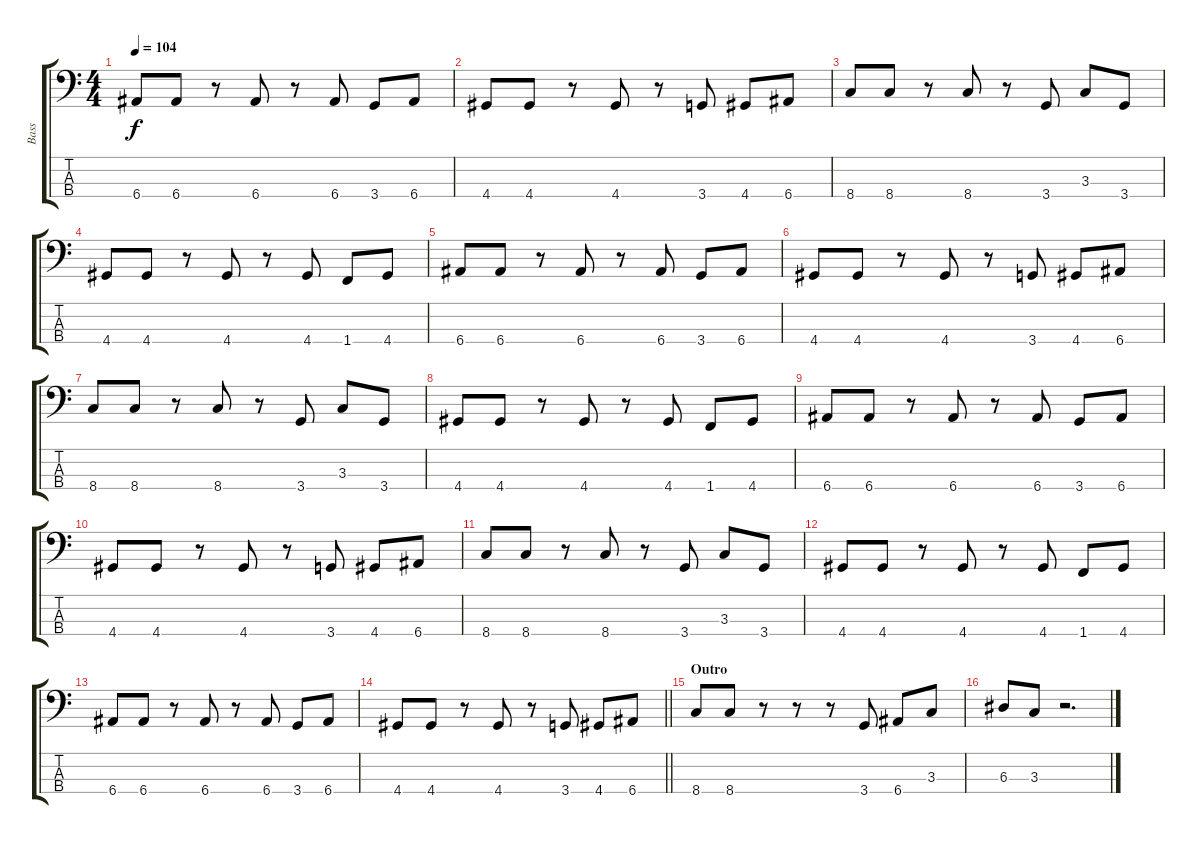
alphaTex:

\track ("Bass" "Bass") {instrument electricbassfinger}
\staff {score tabs}
\tuning (G2 D2 A1 E1) {hide}
\ts (4 4)
\tempo 104
\clef f4
\ks c
6.4.8{dy f} 6.4.8 r.8 6.4.8 r.8 6.4.8 3.4.8 6.4.8 |
4.4.8 4.4.8 r.8 4.4.8 r.8 3.4.8 4.4.8 6.4.8 |
8.4.8 8.4.8 r.8 8.4.8 r.8 3.4.8 3.3.8 3.4.8 |
4.4.8 4.4.8 r.8 4.4.8 r.8 4.4.8 1.4.8 4.4.8 |
6.4.8 6.4.8 r.8 6.4.8 r.8 6.4.8 3.4.8 6.4.8 |
4.4.8 4.4.8 r.8 4.4.8 r.8 3.4.8 4.4.8 6.4.8 |
8.4.8 8.4.8 r.8 8.4.8 r.8 3.4.8 3.3.8 3.4.8 |
4.4.8 4.4.8 r.8 4.4.8 r.8 4.4.8 1.4.8 4.4.8 |
6.4.8 6.4.8 r.8 6.4.8 r.8 6.4.8 3.4.8 6.4.8 |
4.4.8 4.4.8 r.8 4.4.8 r.8 3.4.8 4.4.8 6.4.8 |
8.4.8 8.4.8 r.8 8.4.8 r.8 3.4.8 3.3.8 3.4.8 |
4.4.8 4.4.8 r.8 4.4.8 r.8 4.4.8 1.4.8 4.4.8 |
6.4.8 6.4.8 r.8 6.4.8 r.8 6.4.8 3.4.8 6.4.8 |
\barLineRight lightlight
4.4.8 4.4.8 r.8 4.4.8 r.8 3.4.8 4.4.8 6.4.8 |
\section ("" "Outro")
8.4.8 8.4.8 r.8 r.8 r.8 3.4.8 6.4.8 3.3.8 |
6.3.8 3.3.8 r.2{d}
